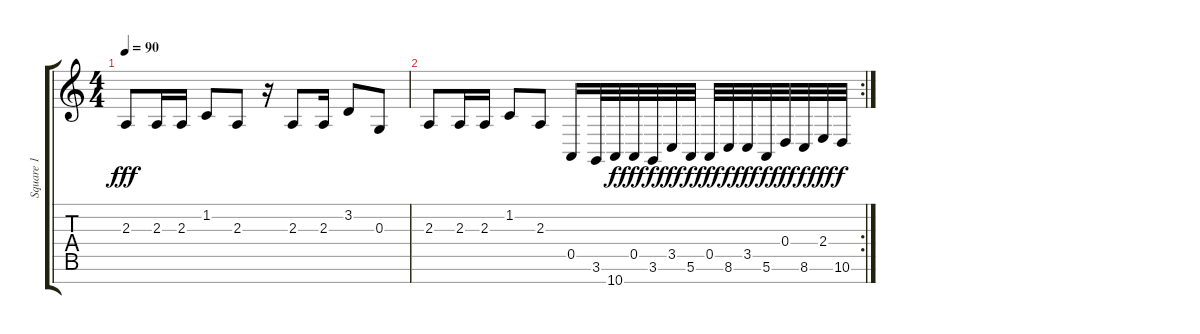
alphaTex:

\track ("Square 1" "Square 1") {instrument lead1square}
\staff {score tabs}
\tuning (E4 B3 G3 D3 A2 E2 B1) {hide}
\ts (4 4)
\tempo 90
\clef g2
\ks c
2.3.8{dy fff} 2.3.16 2.3.16 1.2.8 2.3.8 r.16 2.3.8 2.3.16 3.2.8 0.3.8 |
\rc 2
2.3.8 2.3.16 2.3.16 1.2.8 2.3.8 0.5.16 3.6.32 10.7.32{dy f} 0.5.32{dy fff} 3.6.32{dy f} 3.5.32{dy fff} 5.6.32{dy f} 0.5.32{dy fff} 8.6.32{dy f} 3.5.32{dy fff} 5.6.32{dy f} 0.4.32{dy fff} 8.6.32{dy f} 2.4.32{dy fff} 10.6.32{dy f}
